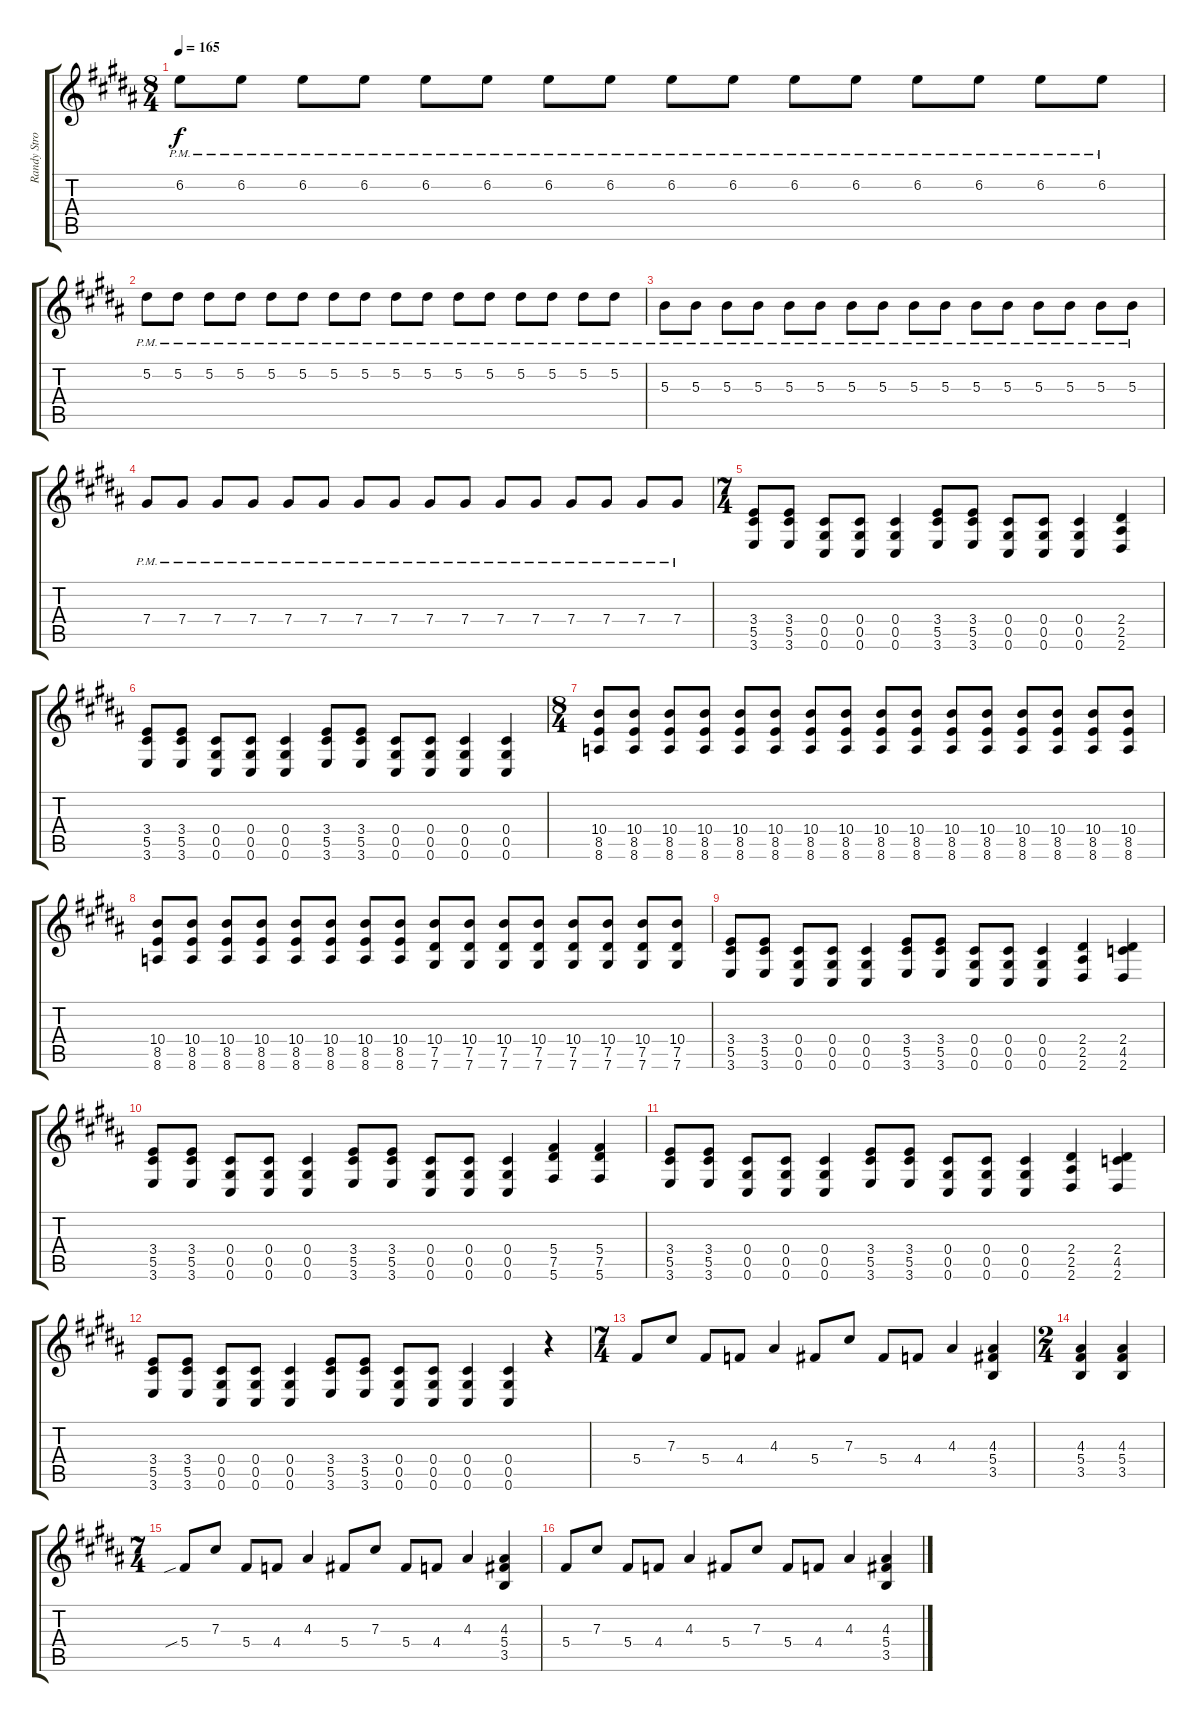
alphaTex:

\track ("Randy Strohmeyer" "Randy Stro") {instrument acousticguitarsteel}
\staff {score tabs}
\tuning (Eb4 Bb3 Gb3 Db3 Ab2 Db2) {hide}
\ts (8 4)
\tempo 165
\clef g2
\ks b
6.2{pm}.8{dy f} 6.2{pm}.8 6.2{pm}.8 6.2{pm}.8 6.2{pm}.8 6.2{pm}.8 6.2{pm}.8 6.2{pm}.8 6.2{pm}.8 6.2{pm}.8 6.2{pm}.8 6.2{pm}.8 6.2{pm}.8 6.2{pm}.8 6.2{pm}.8 6.2{pm}.8 |
5.2{pm}.8 5.2{pm}.8 5.2{pm}.8 5.2{pm}.8 5.2{pm}.8 5.2{pm}.8 5.2{pm}.8 5.2{pm}.8 5.2{pm}.8 5.2{pm}.8 5.2{pm}.8 5.2{pm}.8 5.2{pm}.8 5.2{pm}.8 5.2{pm}.8 5.2{pm}.8 |
5.3{pm}.8 5.3{pm}.8 5.3{pm}.8 5.3{pm}.8 5.3{pm}.8 5.3{pm}.8 5.3{pm}.8 5.3{pm}.8 5.3{pm}.8 5.3{pm}.8 5.3{pm}.8 5.3{pm}.8 5.3{pm}.8 5.3{pm}.8 5.3{pm}.8 5.3{pm}.8 |
7.4{pm}.8 7.4{pm}.8 7.4{pm}.8 7.4{pm}.8 7.4{pm}.8 7.4{pm}.8 7.4{pm}.8 7.4{pm}.8 7.4{pm}.8 7.4{pm}.8 7.4{pm}.8 7.4{pm}.8 7.4{pm}.8 7.4{pm}.8 7.4{pm}.8 7.4{pm}.8 |
\ts (7 4)
(3.4 5.5 3.6).8 (3.4 5.5 3.6).8 (0.4 0.5 0.6).8 (0.4 0.5 0.6).8 (0.4 0.5 0.6).4 (3.4 5.5 3.6).8 (3.4 5.5 3.6).8 (0.4 0.5 0.6).8 (0.4 0.5 0.6).8 (0.4 0.5 0.6).4 (2.4 2.5 2.6).4 |
(3.4 5.5 3.6).8 (3.4 5.5 3.6).8 (0.4 0.5 0.6).8 (0.4 0.5 0.6).8 (0.4 0.5 0.6).4 (3.4 5.5 3.6).8 (3.4 5.5 3.6).8 (0.4 0.5 0.6).8 (0.4 0.5 0.6).8 (0.4 0.5 0.6).4 (0.4 0.5 0.6).4 |
\ts (8 4)
(10.4 8.5 8.6).8 (10.4 8.5 8.6).8 (10.4 8.5 8.6).8 (10.4 8.5 8.6).8 (10.4 8.5 8.6).8 (10.4 8.5 8.6).8 (10.4 8.5 8.6).8 (10.4 8.5 8.6).8 (10.4 8.5 8.6).8 (10.4 8.5 8.6).8 (10.4 8.5 8.6).8 (10.4 8.5 8.6).8 (10.4 8.5 8.6).8 (10.4 8.5 8.6).8 (10.4 8.5 8.6).8 (10.4 8.5 8.6).8 |
(10.4 8.5 8.6).8 (10.4 8.5 8.6).8 (10.4 8.5 8.6).8 (10.4 8.5 8.6).8 (10.4 8.5 8.6).8 (10.4 8.5 8.6).8 (10.4 8.5 8.6).8 (10.4 8.5 8.6).8 (10.4 7.5 7.6).8 (10.4 7.5 7.6).8 (10.4 7.5 7.6).8 (10.4 7.5 7.6).8 (10.4 7.5 7.6).8 (10.4 7.5 7.6).8 (10.4 7.5 7.6).8 (10.4 7.5 7.6).8 |
(3.4 5.5 3.6).8 (3.4 5.5 3.6).8 (0.4 0.5 0.6).8 (0.4 0.5 0.6).8 (0.4 0.5 0.6).4 (3.4 5.5 3.6).8 (3.4 5.5 3.6).8 (0.4 0.5 0.6).8 (0.4 0.5 0.6).8 (0.4 0.5 0.6).4 (2.4 2.5 2.6).4 (2.4 4.5 2.6).4 |
(3.4 5.5 3.6).8 (3.4 5.5 3.6).8 (0.4 0.5 0.6).8 (0.4 0.5 0.6).8 (0.4 0.5 0.6).4 (3.4 5.5 3.6).8 (3.4 5.5 3.6).8 (0.4 0.5 0.6).8 (0.4 0.5 0.6).8 (0.4 0.5 0.6).4 (5.4 7.5 5.6).4 (5.4 7.5 5.6).4 |
(3.4 5.5 3.6).8 (3.4 5.5 3.6).8 (0.4 0.5 0.6).8 (0.4 0.5 0.6).8 (0.4 0.5 0.6).4 (3.4 5.5 3.6).8 (3.4 5.5 3.6).8 (0.4 0.5 0.6).8 (0.4 0.5 0.6).8 (0.4 0.5 0.6).4 (2.4 2.5 2.6).4 (2.4 4.5 2.6).4 |
(3.4 5.5 3.6).8 (3.4 5.5 3.6).8 (0.4 0.5 0.6).8 (0.4 0.5 0.6).8 (0.4 0.5 0.6).4 (3.4 5.5 3.6).8 (3.4 5.5 3.6).8 (0.4 0.5 0.6).8 (0.4 0.5 0.6).8 (0.4 0.5 0.6).4 (0.4 0.5 0.6).4 r.4 |
\ts (7 4)
5.4.8 7.3.8 5.4.8 4.4.8 4.3.4 5.4.8 7.3.8 5.4.8 4.4.8 4.3.4 (4.3 5.4 3.5).4 |
\ts (2 4)
(4.3 5.4 3.5).4 (4.3 5.4 3.5).4 |
\ts (7 4)
5.4{sib}.8 7.3.8 5.4.8 4.4.8 4.3.4 5.4.8 7.3.8 5.4.8 4.4.8 4.3.4 (4.3 5.4 3.5).4 |
5.4.8 7.3.8 5.4.8 4.4.8 4.3.4 5.4.8 7.3.8 5.4.8 4.4.8 4.3.4 (4.3 5.4 3.5).4
